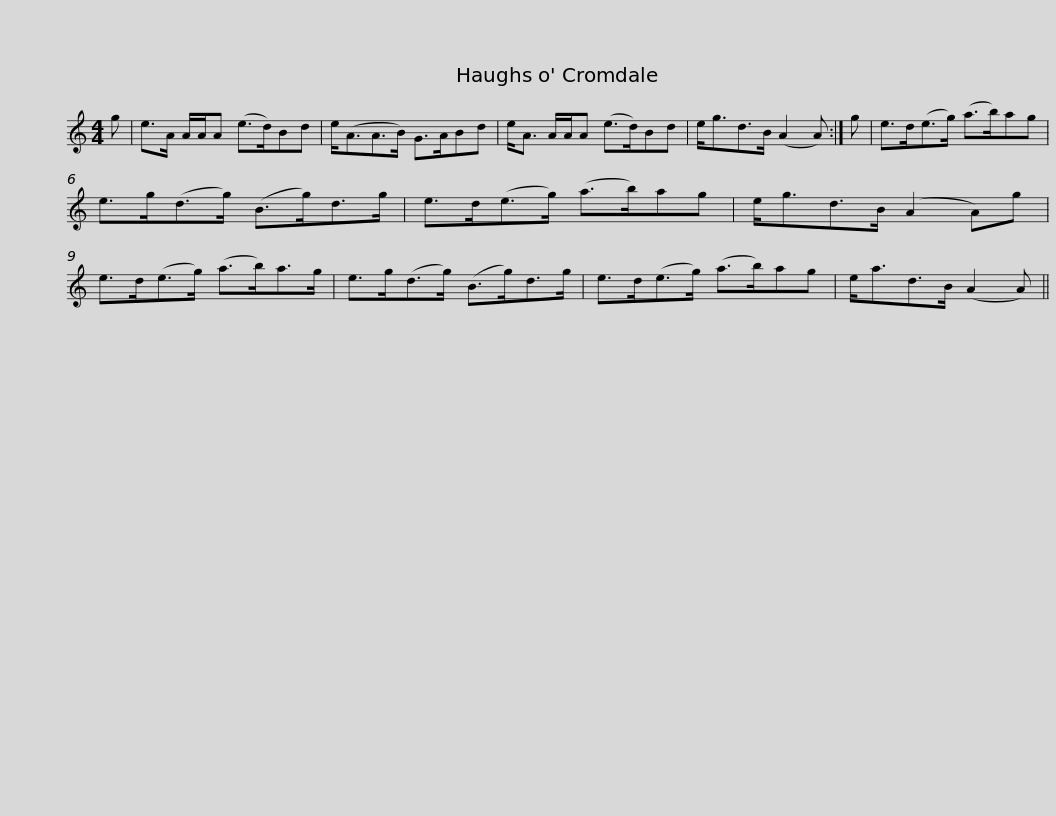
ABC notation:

X:1
L:1/8
M:4/4
I:linebreak $
K:C
V:1 treble
V:1
 g | e>A A/A/A (e>d)Bd | e<(AA>B) G>ABd | e<A A/A/A (e>d)Bd | e<gd>B (A2 A) :| %5
 g |$ e>d(e>g) (a>b)ag | e>g(d>g) (B>g)d>g | e>d(e>g) (a>b)ag | e<gd>B (A2 A)g |$ %10
 e>d(e>g) (a>b)a>g | e>g(d>g) (B>g)d>g | e>d(e>g) (a>b)ag | e<ad>B (A2 A) || %14
